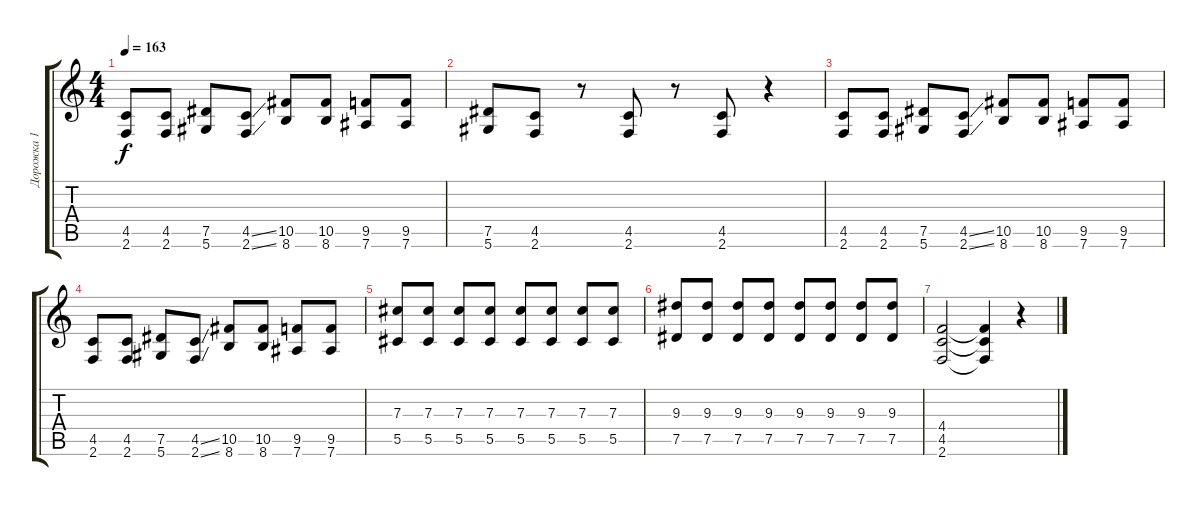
\track ("Дорожка 1" "Дорожка 1") {instrument overdrivenguitar}
\staff {score tabs}
\tuning (Eb4 Bb3 Gb3 Db3 Ab2 Eb2) {hide}
\ts (4 4)
\tempo 163
\clef g2
\ks c
(4.5 2.6).8{dy f} (4.5 2.6).8 (7.5 5.6).8 (4.5{ss} 2.6{ss}).8 (10.5 8.6).8 (10.5 8.6).8 (9.5 7.6).8 (9.5 7.6).8 |
(7.5 5.6).8 (4.5 2.6).8 r.8 (4.5 2.6).8 r.8 (4.5 2.6).8 r.4 |
(4.5 2.6).8 (4.5 2.6).8 (7.5 5.6).8 (4.5{ss} 2.6{ss}).8 (10.5 8.6).8 (10.5 8.6).8 (9.5 7.6).8 (9.5 7.6).8 |
(4.5 2.6).8 (4.5 2.6).8 (7.5 5.6).8 (4.5{ss} 2.6{ss}).8 (10.5 8.6).8 (10.5 8.6).8 (9.5 7.6).8 (9.5 7.6).8 |
(7.3 5.5).8 (7.3 5.5).8 (7.3 5.5).8 (7.3 5.5).8 (7.3 5.5).8 (7.3 5.5).8 (7.3 5.5).8 (7.3 5.5).8 |
(9.3 7.5).8 (9.3 7.5).8 (9.3 7.5).8 (9.3 7.5).8 (9.3 7.5).8 (9.3 7.5).8 (9.3 7.5).8 (9.3 7.5).8 |
(4.4 4.5 2.6).2 (4.4{t} 4.5{t} 2.6{t}).4 r.4
